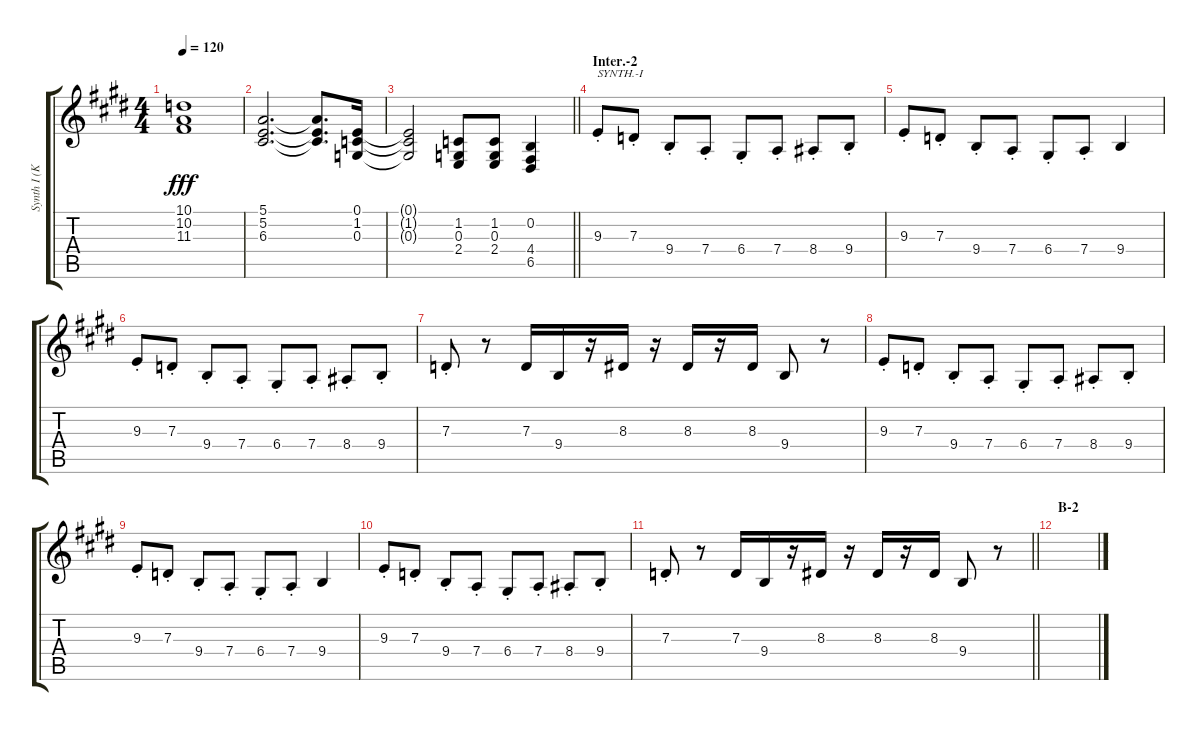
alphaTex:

\track ("Synth I (Kotobuki Tsumugi)" "Synth I (K") {instrument lead2sawtooth}
\staff {score tabs}
\tuning (E4 B3 G3 D3 A2 E2) {hide}
\ts (4 4)
\tempo 120
\clef g2
\ks e
(10.1{t} 10.2{t} 11.3{t}).1{dy fff} |
(5.1 5.2 6.3).2{d} (5.1{t} 5.2{t} 6.3{t}).8{d} (0.1 1.2 0.3).16 |
\barLineRight lightlight
(0.1{t} 1.2{t} 0.3{t}).2 (1.2 0.3 2.4).8 (1.2 0.3 2.4).8 (0.2 4.4 6.5).4 |
\section ("" "Inter.-2")
9.3{st}.8{txt "SYNTH.-I" instrument lead2sawtooth} 7.3{st}.8 9.4{st}.8 7.4{st}.8 6.4{st}.8 7.4{st}.8 8.4{st}.8 9.4{st}.8 |
9.3{st}.8 7.3{st}.8 9.4{st}.8 7.4{st}.8 6.4{st}.8 7.4{st}.8 9.4.4 |
9.3{st}.8 7.3{st}.8 9.4{st}.8 7.4{st}.8 6.4{st}.8 7.4{st}.8 8.4{st}.8 9.4{st}.8 |
7.3{st}.8 r.8 7.3.16 9.4.16 r.16 8.3.16 r.16 8.3.16 r.16 8.3.16 9.4.8 r.8 |
9.3{st}.8 7.3{st}.8 9.4{st}.8 7.4{st}.8 6.4{st}.8 7.4{st}.8 8.4{st}.8 9.4{st}.8 |
9.3{st}.8 7.3{st}.8 9.4{st}.8 7.4{st}.8 6.4{st}.8 7.4{st}.8 9.4.4 |
9.3{st}.8 7.3{st}.8 9.4{st}.8 7.4{st}.8 6.4{st}.8 7.4{st}.8 8.4{st}.8 9.4{st}.8 |
\barLineRight lightlight
7.3{st}.8 r.8 7.3.16 9.4.16 r.16 8.3.16 r.16 8.3.16 r.16 8.3.16 9.4.8 r.8 |
\section ("" "B-2")
